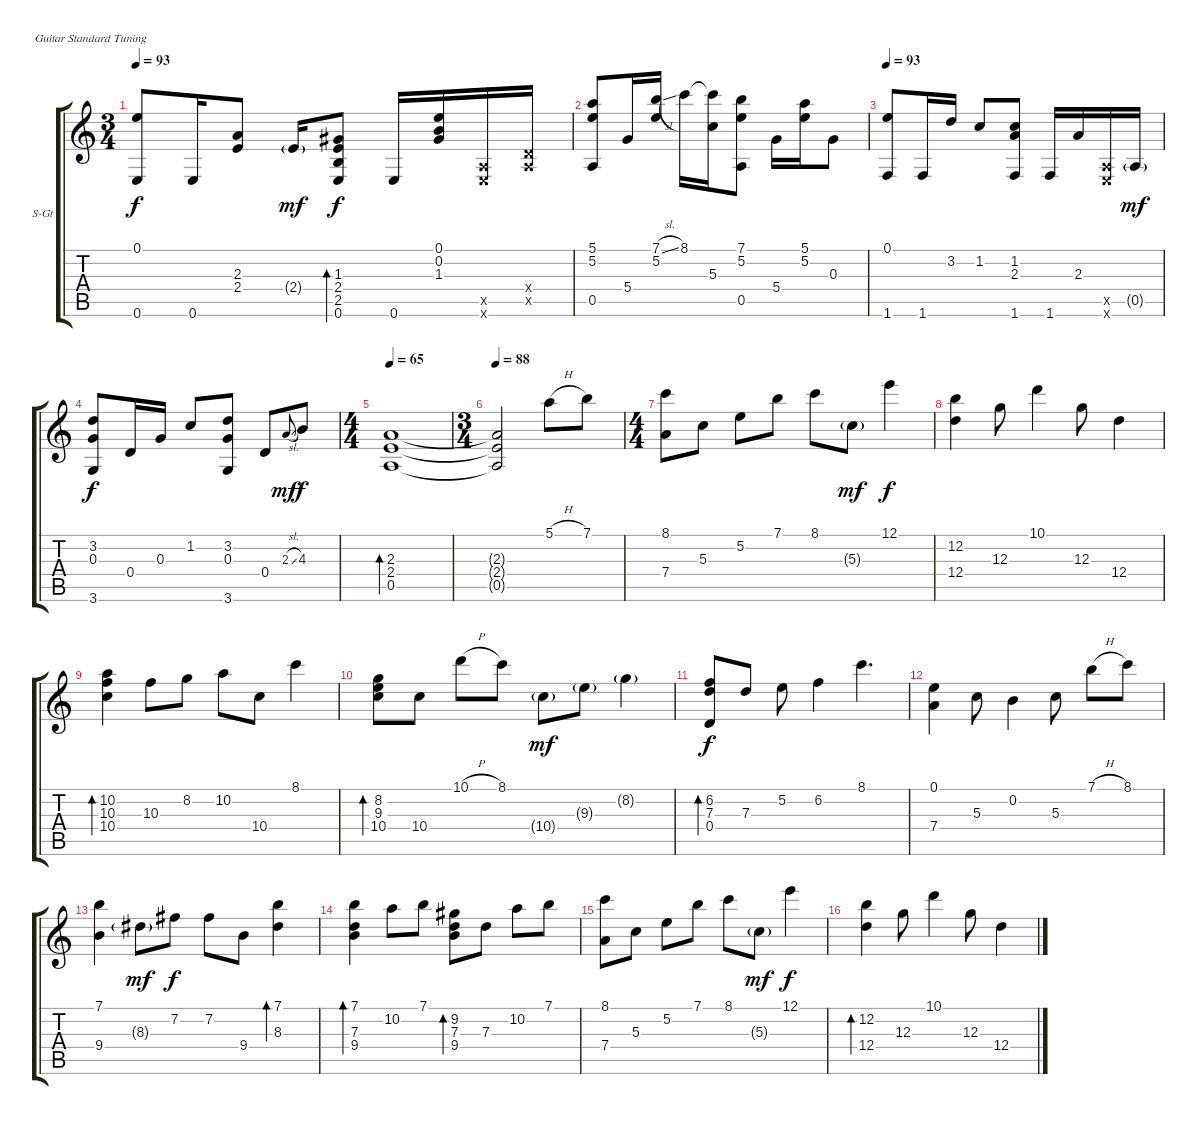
\bracketExtendMode groupsimilarinstruments
\firstSystemTrackNameOrientation horizontal
\otherSystemsTrackNameOrientation horizontal
\track ("Track 1" "S-Gt") {instrument acousticguitarsteel}
\staff {score tabs}
\tuning (E4 B3 G3 D3 A2 E2)
\ts (3 4)
\tempo 93
\clef g2
\ks c
(0.1 0.6).8{dy f} 0.6.16 (2.3 2.4).8 2.4{g}.16{dy mf} (1.3 2.4 2.5 0.6).8{bd 60 dy f} 0.6.16 (0.1 0.2 1.3).16 (0.5{x} 0.6{x}).16 (0.4{x} 0.5{x}).16 |
(5.1 5.2 0.5).8 5.4.16 (7.1{sl} 5.2).16 8.1.16 (8.1{t} 5.3).16 (7.1 5.2 0.5).8 5.4.16 (5.1 5.2).16 0.3.8 |
\tempo 93
(0.1 1.6).8 1.6.16 3.2.16 1.2.8 (1.2 2.3 1.6).8 1.6.16 2.3.16 (0.5{x} 0.6{x}).16 0.5{g}.16{dy mf} |
(3.2 0.3 3.6).8{dy f} 0.4.16 0.3.16 1.2.8 (3.2 0.3 3.6).8 0.4.8 2.3{sl}.8{gr onbeat dy mf} 4.3.8{dy f} |
\ts (4 4)
\beaming (8 2 2 2 2)
\tempo 65
(2.3 2.4 0.5).1{bd 120} |
\ts (3 4)
\beaming (8 2 2 2)
\tempo 88
(2.3{t} 2.4{t} 0.5{t}).2 5.1{h}.8 7.1.8 |
\ts (4 4)
\beaming (8 2 2 2 2)
(8.1 7.4).8 5.3.8 5.2.8 7.1.8 8.1.8 5.3{g}.8{dy mf} 12.1.4{dy f} |
(12.2 12.4).4 12.3.8 10.1.4 12.3.8 12.4.4 |
(10.2 10.3 10.4).4{bd 120} 10.3.8 8.2.8 10.2.8 10.4.8 8.1.4 |
(8.2 9.3 10.4).8{bd 120} 10.4.8 10.1{h}.8 8.1.8 10.4{g}.8{dy mf} 9.3{g}.8 8.2{g}.4 |
(6.2 7.3 0.4).8{bd 120 dy f} 7.3.8 5.2.8 6.2.4 8.1.4{d} |
(0.1 7.4).4 5.3.8 0.2.4 5.3.8 7.1{h}.8 8.1.8 |
(7.1 9.4).4 8.3{g}.8{dy mf} 7.2.8{dy f} 7.2.8 9.4.8 (7.1 8.3).4{bd 120} |
(7.1 7.3 9.4).4{bd 120} 10.2.8 7.1.8 (9.2 7.3 9.4).8{bd 120} 7.3.8 10.2.8 7.1.8 |
(8.1 7.4).8 5.3.8 5.2.8 7.1.8 8.1.8 5.3{g}.8{dy mf} 12.1.4{dy f} |
(12.2 12.4).4{bd 120} 12.3.8 10.1.4 12.3.8 12.4.4
